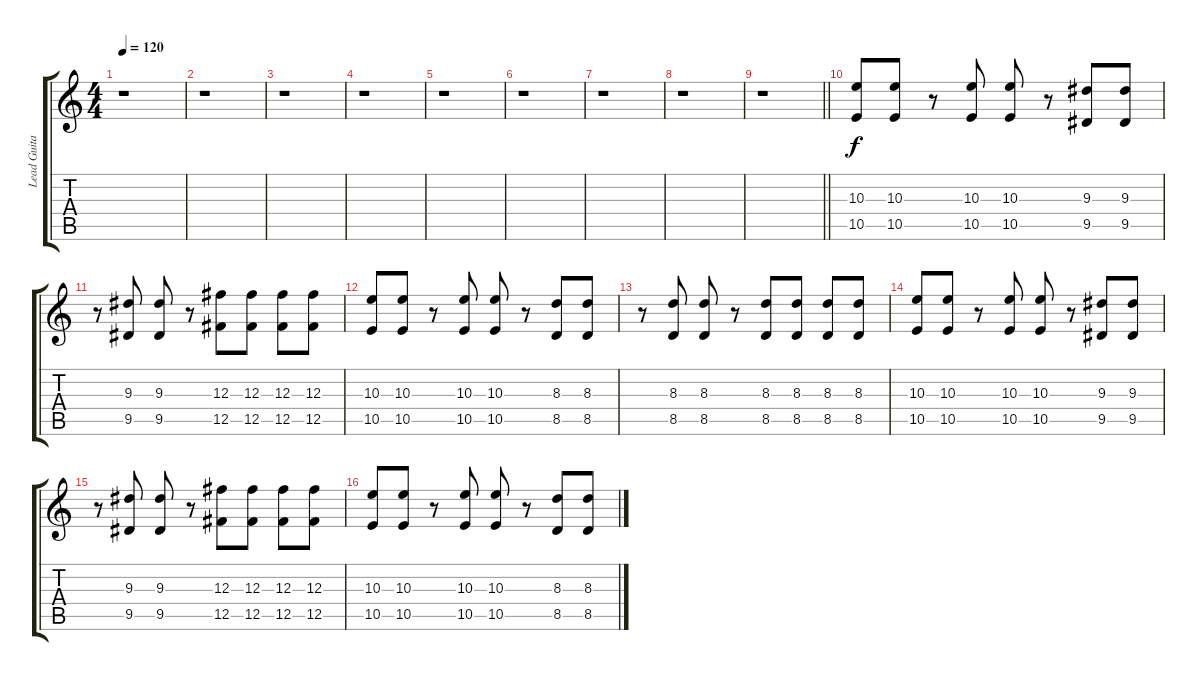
\track ("Lead Guitar 1" "Lead Guita") {instrument distortionguitar}
\staff {score tabs}
\tuning (Eb4 B3 Gb3 B2 Gb2 B1) {hide}
\ts (4 4)
\tempo 120
\clef g2
\ks c
r.1{dy f} |
r.1 |
r.1 |
r.1 |
r.1 |
r.1 |
r.1 |
r.1 |
\barLineRight lightlight
r.1 |
(10.3 10.5).8 (10.3 10.5).8 r.8 (10.3 10.5).8 (10.3 10.5).8 r.8 (9.3 9.5).8 (9.3 9.5).8 |
r.8 (9.3 9.5).8 (9.3 9.5).8 r.8 (12.3 12.5).8 (12.3 12.5).8 (12.3 12.5).8 (12.3 12.5).8 |
(10.3 10.5).8 (10.3 10.5).8 r.8 (10.3 10.5).8 (10.3 10.5).8 r.8 (8.3 8.5).8 (8.3 8.5).8 |
r.8 (8.3 8.5).8 (8.3 8.5).8 r.8 (8.3 8.5).8 (8.3 8.5).8 (8.3 8.5).8 (8.3 8.5).8 |
(10.3 10.5).8 (10.3 10.5).8 r.8 (10.3 10.5).8 (10.3 10.5).8 r.8 (9.3 9.5).8 (9.3 9.5).8 |
r.8 (9.3 9.5).8 (9.3 9.5).8 r.8 (12.3 12.5).8 (12.3 12.5).8 (12.3 12.5).8 (12.3 12.5).8 |
(10.3 10.5).8 (10.3 10.5).8 r.8 (10.3 10.5).8 (10.3 10.5).8 r.8 (8.3 8.5).8 (8.3 8.5).8
